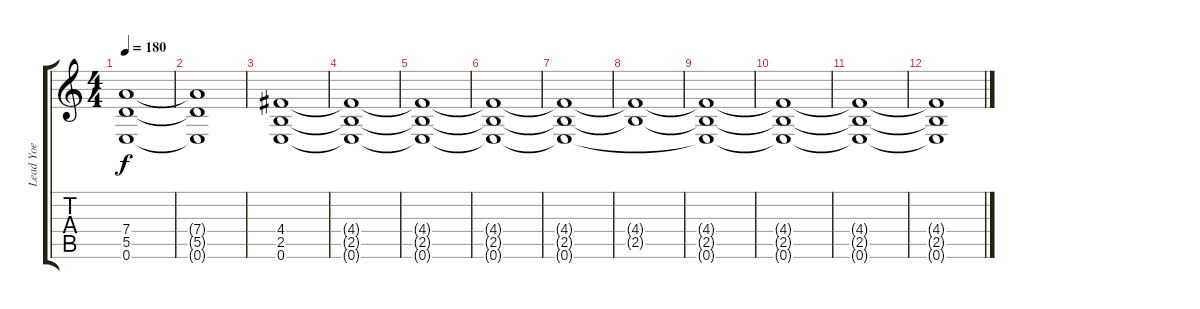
\track ("Lead Yoe" "Lead Yoe") {instrument overdrivenguitar}
\staff {score tabs}
\tuning (E4 B3 G3 D3 A2 E2) {hide}
\ts (4 4)
\tempo 180
\clef g2
\ks c
(7.4{t} 5.5{t} 0.6{t}).1{dy f} |
(7.4{t} 5.5{t} 0.6{t}).1 |
(4.4 2.5 0.6).1 |
(4.4{t} 2.5{t} 0.6{t}).1 |
(4.4{t} 2.5{t} 0.6{t}).1 |
(4.4{t} 2.5{t} 0.6{t}).1 |
(4.4{t} 2.5{t} 0.6{t}).1 |
(4.4{t} 2.5{t}).1 |
(4.4{t} 2.5{t} 0.6{t}).1 |
(4.4{t} 2.5{t} 0.6{t}).1 |
(4.4{t} 2.5{t} 0.6{t}).1 |
(4.4{t} 2.5{t} 0.6{t}).1
